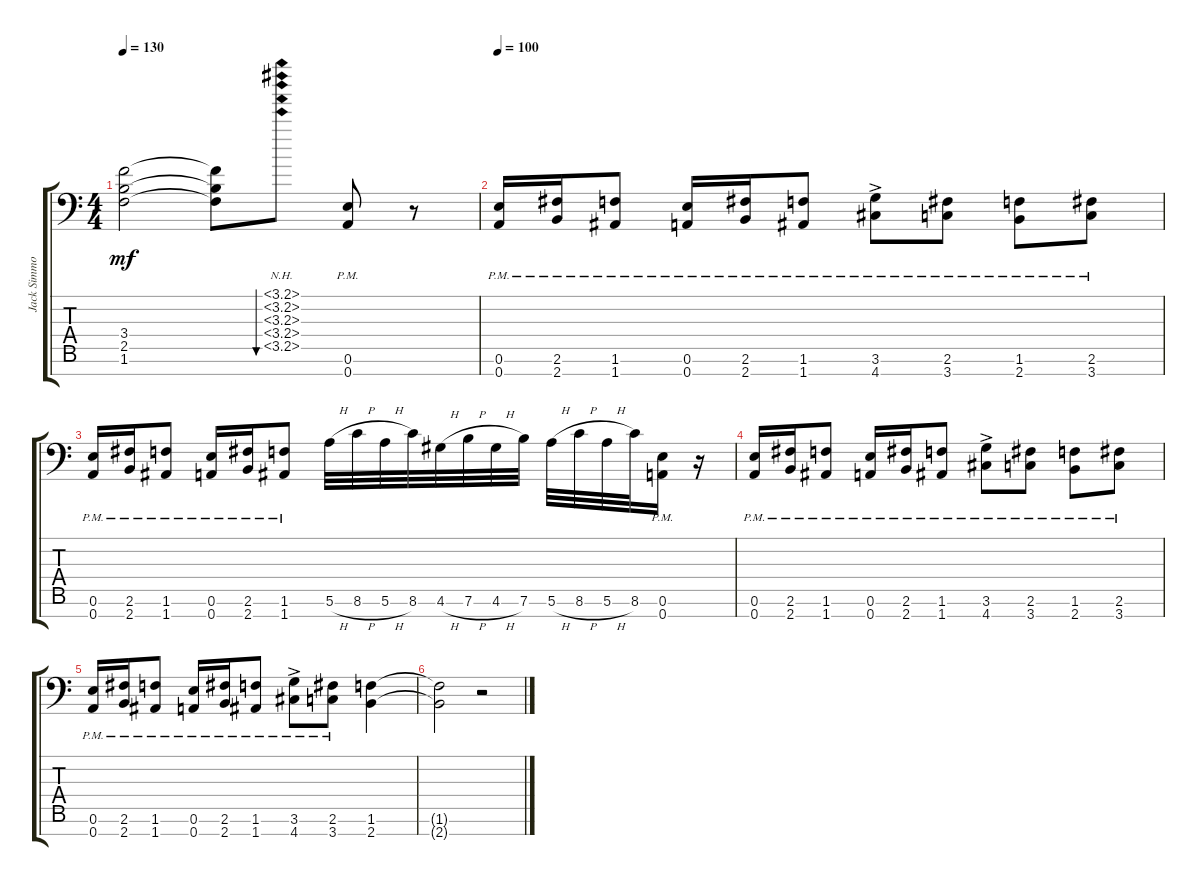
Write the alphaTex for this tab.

\track ("Jack Simmons" "Jack Simmo") {instrument distortionguitar}
\staff {score tabs}
\tuning (E4 B3 G3 D3 A2 E2 A1) {hide}
\ts (4 4)
\tempo 130
\clef f4
\ks c
(3.4 2.5 1.6).2{dy mf} (3.4{t} 2.5{t} 1.6{t}).8 (3.1{nh} 3.2{nh} 3.3{nh} 3.4{nh} 3.5{nh}).8{bu 480} (0.6{pm} 0.7{pm}).8 r.8 |
\tempo 100
(0.6{pm} 0.7{pm}).16 (2.6{pm} 2.7{pm}).16 (1.6{pm} 1.7{pm}).8 (0.6{pm} 0.7{pm}).16 (2.6{pm} 2.7{pm}).16 (1.6{pm} 1.7{pm}).8 (3.6{pm} 4.7{ac pm}).8 (2.6{pm} 3.7{pm}).8 (1.6{pm} 2.7{pm}).8 (2.6{pm} 3.7{pm}).8 |
(0.6{pm} 0.7{pm}).16 (2.6{pm} 2.7{pm}).16 (1.6{pm} 1.7{pm}).8 (0.6{pm} 0.7{pm}).16 (2.6{pm} 2.7{pm}).16 (1.6{pm} 1.7{pm}).8 5.6{h}.32 8.6{h}.32 5.6{h}.32 8.6.32 4.6{h}.32 7.6{h}.32 4.6{h}.32 7.6.32 5.6{h}.32 8.6{h}.32 5.6{h}.32 8.6.32 (0.6{pm} 0.7{pm}).16 r.16 |
(0.6{pm} 0.7{pm}).16 (2.6{pm} 2.7{pm}).16 (1.6{pm} 1.7{pm}).8 (0.6{pm} 0.7{pm}).16 (2.6{pm} 2.7{pm}).16 (1.6{pm} 1.7{pm}).8 (3.6{pm} 4.7{ac pm}).8 (2.6{pm} 3.7{pm}).8 (1.6{pm} 2.7{pm}).8 (2.6{pm} 3.7{pm}).8 |
(0.6{pm} 0.7{pm}).16 (2.6{pm} 2.7{pm}).16 (1.6{pm} 1.7{pm}).8 (0.6{pm} 0.7{pm}).16 (2.6{pm} 2.7{pm}).16 (1.6{pm} 1.7{pm}).8 (3.6{pm} 4.7{ac pm}).8 (2.6{pm} 3.7{pm}).8 (1.6 2.7).4 |
(1.6{t} 2.7{t}).2 r.2
